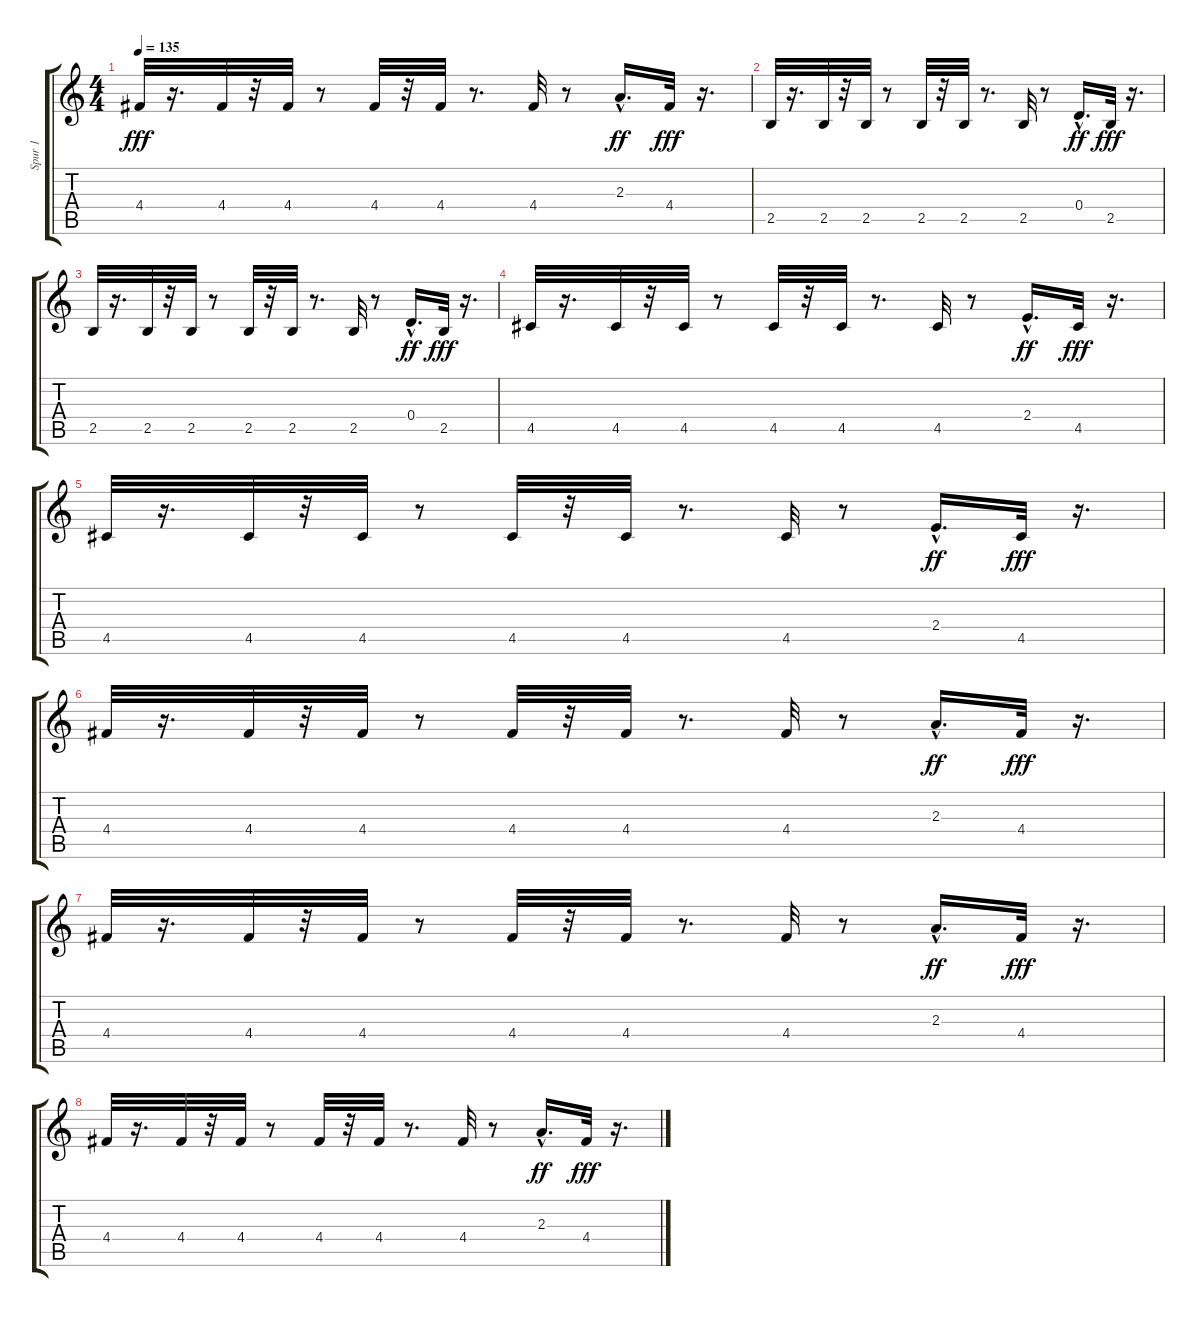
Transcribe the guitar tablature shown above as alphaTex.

\track ("Spur 1" "Spur 1") {instrument electricguitarclean}
\staff {score tabs}
\tuning (E4 B3 G3 D3 A2 E2) {hide}
\ts (4 4)
\tempo 135
\clef g2
\ks c
4.4.32{dy fff} r.16{d} 4.4.32 r.32 4.4.32 r.8 4.4.32 r.32 4.4.32 r.8{d} 4.4.32 r.8 2.3{hac}.16{d dy ff} 4.4.32{dy fff} r.16{d} |
2.5.32 r.16{d} 2.5.32 r.32 2.5.32 r.8 2.5.32 r.32 2.5.32 r.8{d} 2.5.32 r.8 0.4{hac}.16{d dy ff} 2.5.32{dy fff} r.16{d} |
2.5.32 r.16{d} 2.5.32 r.32 2.5.32 r.8 2.5.32 r.32 2.5.32 r.8{d} 2.5.32 r.8 0.4{hac}.16{d dy ff} 2.5.32{dy fff} r.16{d} |
4.5.32 r.16{d} 4.5.32 r.32 4.5.32 r.8 4.5.32 r.32 4.5.32 r.8{d} 4.5.32 r.8 2.4{hac}.16{d dy ff} 4.5.32{dy fff} r.16{d} |
4.5.32 r.16{d} 4.5.32 r.32 4.5.32 r.8 4.5.32 r.32 4.5.32 r.8{d} 4.5.32 r.8 2.4{hac}.16{d dy ff} 4.5.32{dy fff} r.16{d} |
4.4.32 r.16{d} 4.4.32 r.32 4.4.32 r.8 4.4.32 r.32 4.4.32 r.8{d} 4.4.32 r.8 2.3{hac}.16{d dy ff} 4.4.32{dy fff} r.16{d} |
4.4.32 r.16{d} 4.4.32 r.32 4.4.32 r.8 4.4.32 r.32 4.4.32 r.8{d} 4.4.32 r.8 2.3{hac}.16{d dy ff} 4.4.32{dy fff} r.16{d} |
4.4.32 r.16{d} 4.4.32 r.32 4.4.32 r.8 4.4.32 r.32 4.4.32 r.8{d} 4.4.32 r.8 2.3{hac}.16{d dy ff} 4.4.32{dy fff} r.16{d}
